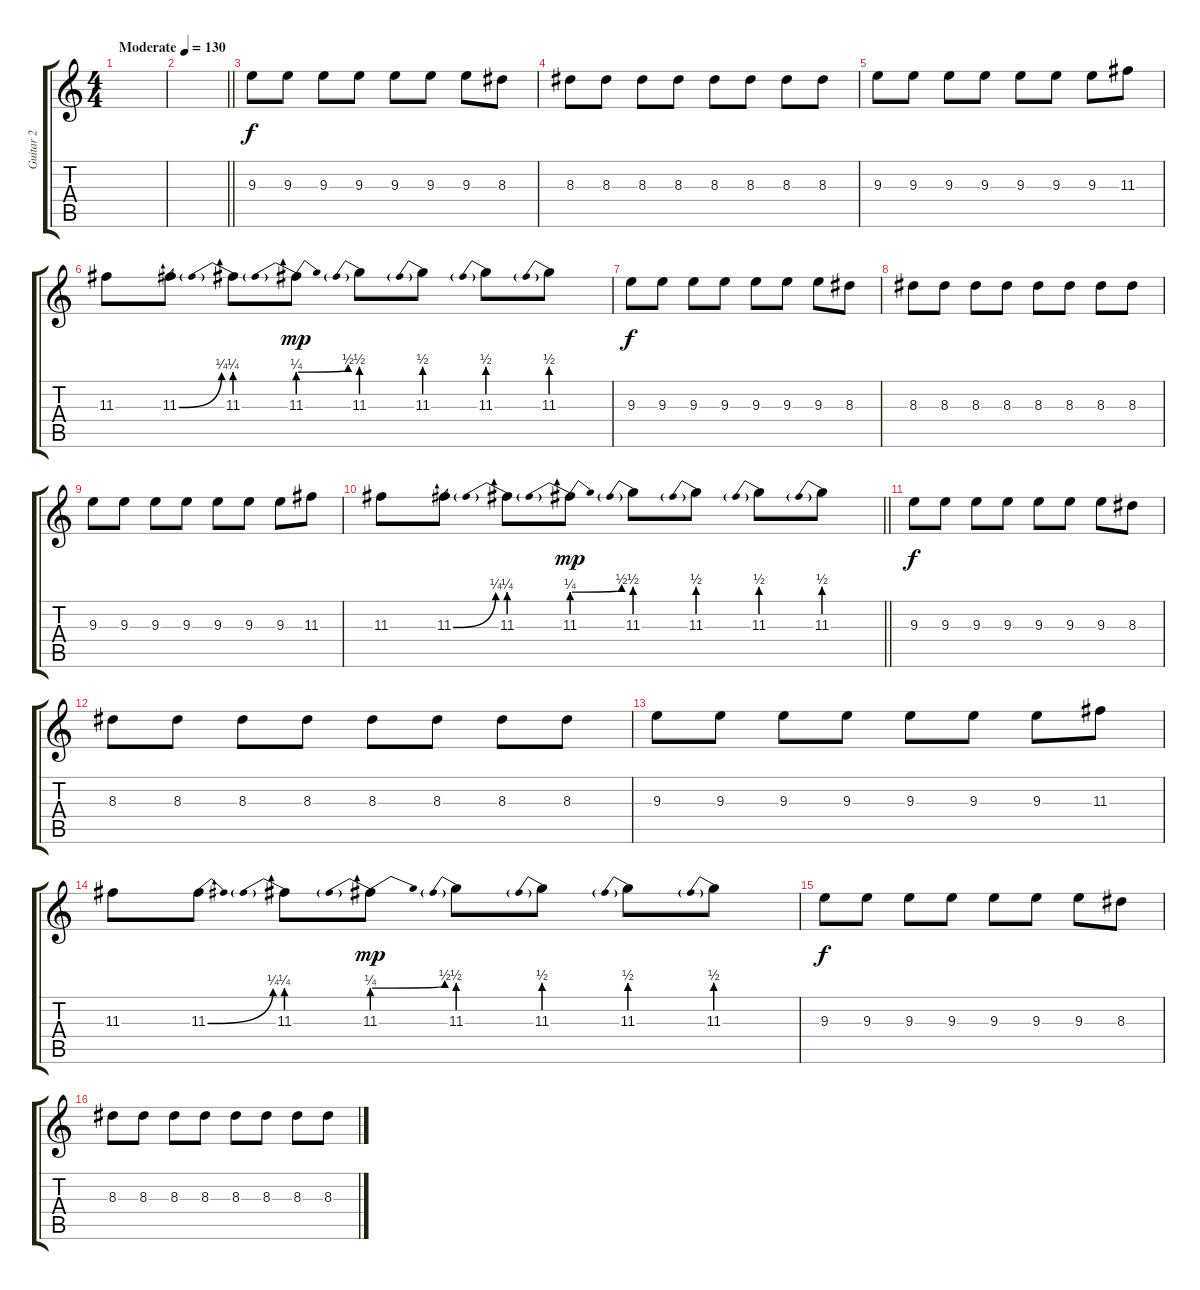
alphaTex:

\track ("Guitar 2" "Guitar 2") {instrument electricguitarclean}
\staff {score tabs}
\tuning (E4 B3 G3 D3 A2 E2) {hide}
\ts (4 4)
\tempo (130 "Moderate")
\clef g2
\ks c
|
\barLineRight lightlight
|
9.3.8 9.3.8 9.3.8 9.3.8 9.3.8 9.3.8 9.3.8 8.3.8 |
8.3.8 8.3.8 8.3.8 8.3.8 8.3.8 8.3.8 8.3.8 8.3.8 |
9.3.8 9.3.8 9.3.8 9.3.8 9.3.8 9.3.8 9.3.8 11.3.8 |
11.3.8 11.3{be (bend 0 0 60 1)}.8 11.3{be (prebend 0 1 60 1)}.8 11.3{be (prebendbend 0 1 60 2)}.8{dy mp} 11.3{be (prebend 0 2 60 2)}.8 11.3{be (prebend 0 2 60 2)}.8 11.3{be (prebend 0 2 60 2)}.8 11.3{be (prebend 0 2 60 2)}.8 |
9.3.8{dy f} 9.3.8 9.3.8 9.3.8 9.3.8 9.3.8 9.3.8 8.3.8 |
8.3.8 8.3.8 8.3.8 8.3.8 8.3.8 8.3.8 8.3.8 8.3.8 |
9.3.8 9.3.8 9.3.8 9.3.8 9.3.8 9.3.8 9.3.8 11.3.8 |
\barLineRight lightlight
11.3.8 11.3{be (bend 0 0 60 1)}.8 11.3{be (prebend 0 1 60 1)}.8 11.3{be (prebendbend 0 1 60 2)}.8{dy mp} 11.3{be (prebend 0 2 60 2)}.8 11.3{be (prebend 0 2 60 2)}.8 11.3{be (prebend 0 2 60 2)}.8 11.3{be (prebend 0 2 60 2)}.8 |
9.3.8{dy f} 9.3.8 9.3.8 9.3.8 9.3.8 9.3.8 9.3.8 8.3.8 |
8.3.8 8.3.8 8.3.8 8.3.8 8.3.8 8.3.8 8.3.8 8.3.8 |
9.3.8 9.3.8 9.3.8 9.3.8 9.3.8 9.3.8 9.3.8 11.3.8 |
11.3.8 11.3{be (bend 0 0 60 1)}.8 11.3{be (prebend 0 1 60 1)}.8 11.3{be (prebendbend 0 1 60 2)}.8{dy mp} 11.3{be (prebend 0 2 60 2)}.8 11.3{be (prebend 0 2 60 2)}.8 11.3{be (prebend 0 2 60 2)}.8 11.3{be (prebend 0 2 60 2)}.8 |
9.3.8{dy f} 9.3.8 9.3.8 9.3.8 9.3.8 9.3.8 9.3.8 8.3.8 |
8.3.8 8.3.8 8.3.8 8.3.8 8.3.8 8.3.8 8.3.8 8.3.8
